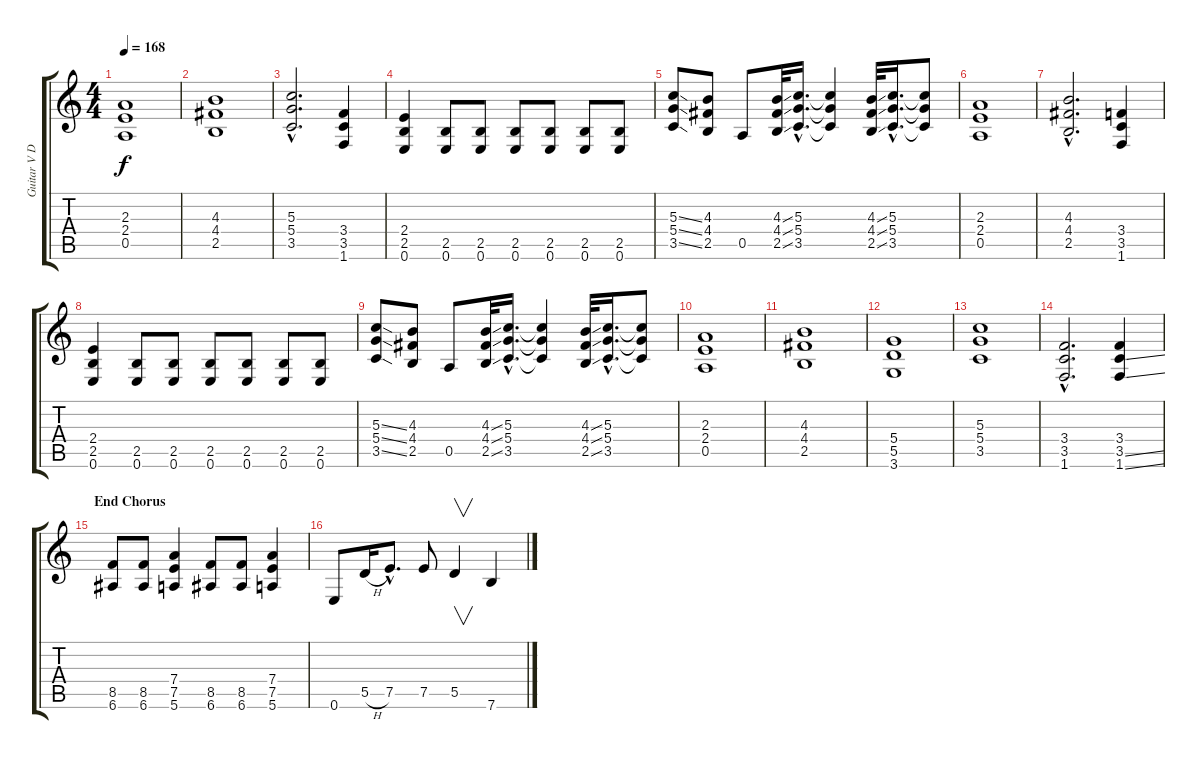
\track ("Guitar V Distortion" "Guitar V D") {instrument distortionguitar}
\staff {score tabs}
\tuning (E4 B3 G3 D3 A2 E2) {hide}
\ts (4 4)
\tempo 168
\clef g2
\ks c
(2.3 2.4 0.5).1{dy f} |
(4.3 4.4 2.5).1 |
(5.3{hac} 5.4{hac} 3.5{hac}).2{d} (3.4 3.5 1.6).4 |
(2.4 2.5 0.6).4 (2.5 0.6).8 (2.5 0.6).8 (2.5 0.6).8 (2.5 0.6).8 (2.5 0.6).8 (2.5 0.6).8 |
(5.3{ss} 5.4{ss} 3.5{ss}).8 (4.3 4.4 2.5).8 0.5.8 (4.3{ss} 4.4{ss} 2.5{ss}).32 (5.3{hac} 5.4{hac} 3.5{hac}).16{d} (5.3{t} 5.4{t} 3.5{t}).4 (4.3{ss} 4.4{ss} 2.5{ss}).32 (5.3{hac} 5.4{hac} 3.5{hac}).16{d} (5.3{t} 5.4{t} 3.5{t}).8 |
(2.3 2.4 0.5).1 |
(4.3{hac} 4.4{hac} 2.5{hac}).2{d} (3.4 3.5 1.6).4 |
(2.4 2.5 0.6).4 (2.5 0.6).8 (2.5 0.6).8 (2.5 0.6).8 (2.5 0.6).8 (2.5 0.6).8 (2.5 0.6).8 |
(5.3{ss} 5.4{ss} 3.5{ss}).8 (4.3 4.4 2.5).8 0.5.8 (4.3{ss} 4.4{ss} 2.5{ss}).32 (5.3{hac} 5.4{hac} 3.5{hac}).16{d} (5.3{t} 5.4{t} 3.5{t}).4 (4.3{ss} 4.4{ss} 2.5{ss}).32 (5.3{hac} 5.4{hac} 3.5{hac}).16{d} (5.3{t} 5.4{t} 3.5{t}).8 |
(2.3 2.4 0.5).1 |
(4.3 4.4 2.5).1 |
(5.4 5.5 3.6).1 |
(5.3 5.4 3.5).1 |
(3.4{hac} 3.5{hac} 1.6{hac}).2{d} (3.4 3.5{ss} 1.6{ss}).4 |
\section ("" "End Chorus")
(8.5 6.6).8 (8.5 6.6).8 (7.4 7.5 5.6).4 (8.5 6.6).8 (8.5 6.6).8 (7.4 7.5 5.6).4 |
0.6.8 5.5{h}.16 7.5{hac}.8{d} 7.5.8 5.5.4{v} 7.6.4
